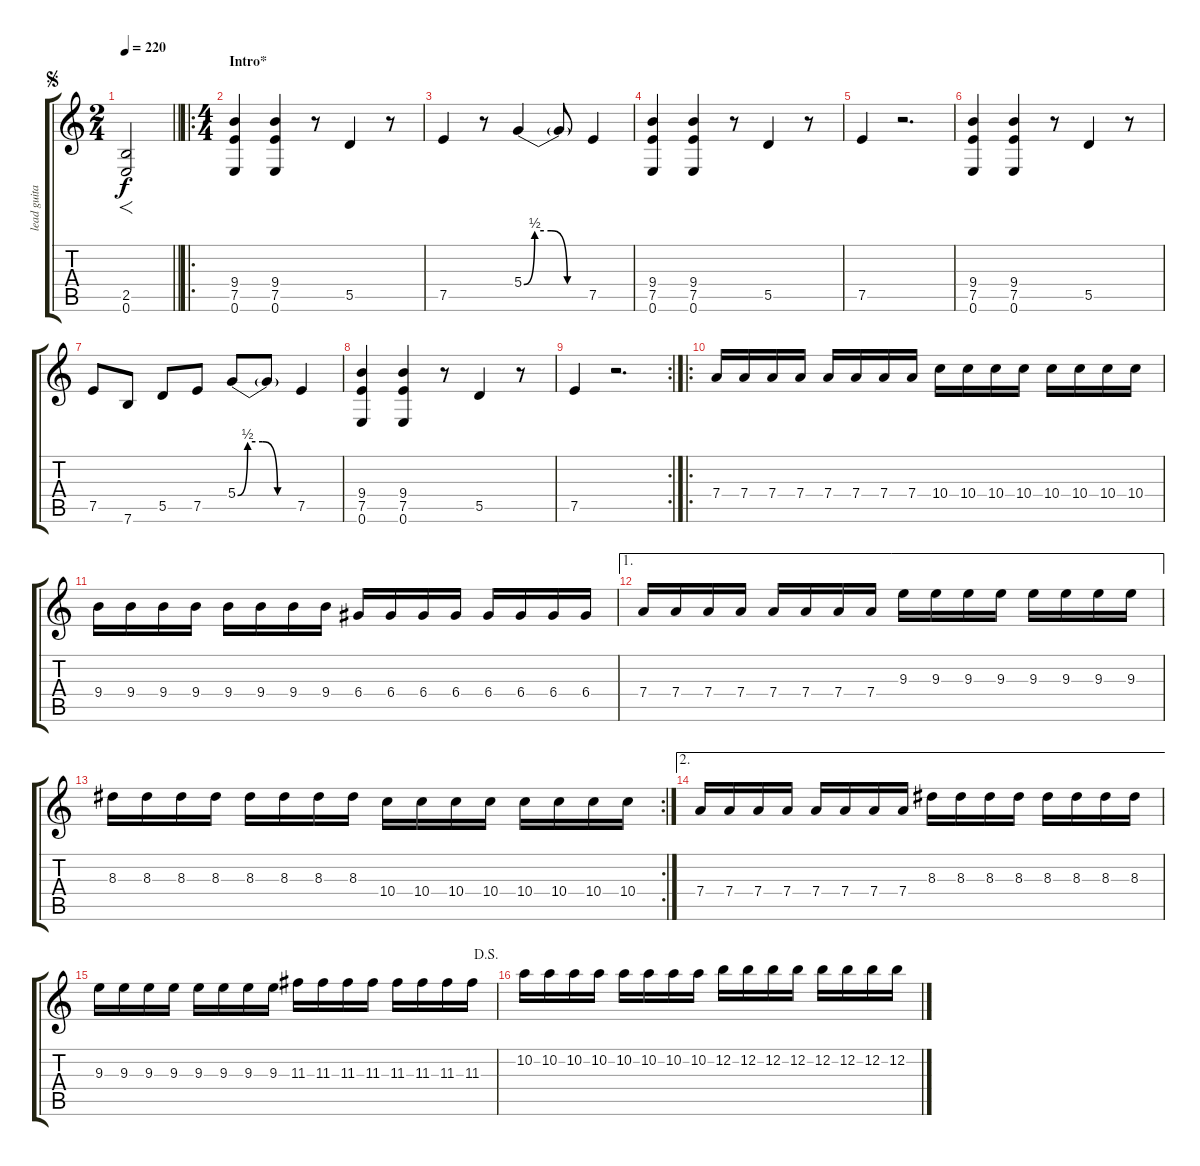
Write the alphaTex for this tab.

\track ("lead guitar" "lead guita") {instrument overdrivenguitar}
\staff {score tabs}
\tuning (E4 B3 G3 D3 A2 E2) {hide}
\ts (2 4)
\jump segno
\tempo 220
\clef g2
\barLineRight lightlight
\ks c
(2.5 0.6).2{f dy f instrument overdrivenguitar} |
\ro
\ts (4 4)
\section ("" "Intro*")
(9.4 7.5 0.6).4 (9.4 7.5 0.6).4 r.8 5.5.4 r.8 |
7.5.4 r.8 5.4{be (custom 0 0 10 2 25 2 40 0 60 0)}.4 5.4{t}.8 7.5.4 |
(9.4 7.5 0.6).4 (9.4 7.5 0.6).4 r.8 5.5.4 r.8 |
7.5.4 r.2{d} |
(9.4 7.5 0.6).4 (9.4 7.5 0.6).4 r.8 5.5.4 r.8 |
7.5.8 7.6.8 5.5.8 7.5.8 5.4{be (custom 0 0 10 2 25 2 40 0 60 0)}.8 5.4{t}.8 7.5.4 |
(9.4 7.5 0.6).4 (9.4 7.5 0.6).4 r.8 5.5.4 r.8 |
\rc 2
7.5.4 r.2{d} |
\ro
7.4.16 7.4.16 7.4.16 7.4.16 7.4.16 7.4.16 7.4.16 7.4.16 10.4.16 10.4.16 10.4.16 10.4.16 10.4.16 10.4.16 10.4.16 10.4.16 |
9.4.16 9.4.16 9.4.16 9.4.16 9.4.16 9.4.16 9.4.16 9.4.16 6.4.16 6.4.16 6.4.16 6.4.16 6.4.16 6.4.16 6.4.16 6.4.16 |
\ae 1
7.4.16 7.4.16 7.4.16 7.4.16 7.4.16 7.4.16 7.4.16 7.4.16 9.3.16 9.3.16 9.3.16 9.3.16 9.3.16 9.3.16 9.3.16 9.3.16 |
\rc 2
8.3.16 8.3.16 8.3.16 8.3.16 8.3.16 8.3.16 8.3.16 8.3.16 10.4.16 10.4.16 10.4.16 10.4.16 10.4.16 10.4.16 10.4.16 10.4.16 |
\ae 2
7.4.16 7.4.16 7.4.16 7.4.16 7.4.16 7.4.16 7.4.16 7.4.16 8.3.16 8.3.16 8.3.16 8.3.16 8.3.16 8.3.16 8.3.16 8.3.16 |
\jump dalsegno
9.3.16 9.3.16 9.3.16 9.3.16 9.3.16 9.3.16 9.3.16 9.3.16 11.3.16 11.3.16 11.3.16 11.3.16 11.3.16 11.3.16 11.3.16 11.3.16 |
10.2.16 10.2.16 10.2.16 10.2.16 10.2.16 10.2.16 10.2.16 10.2.16 12.2.16 12.2.16 12.2.16 12.2.16 12.2.16 12.2.16 12.2.16 12.2.16
